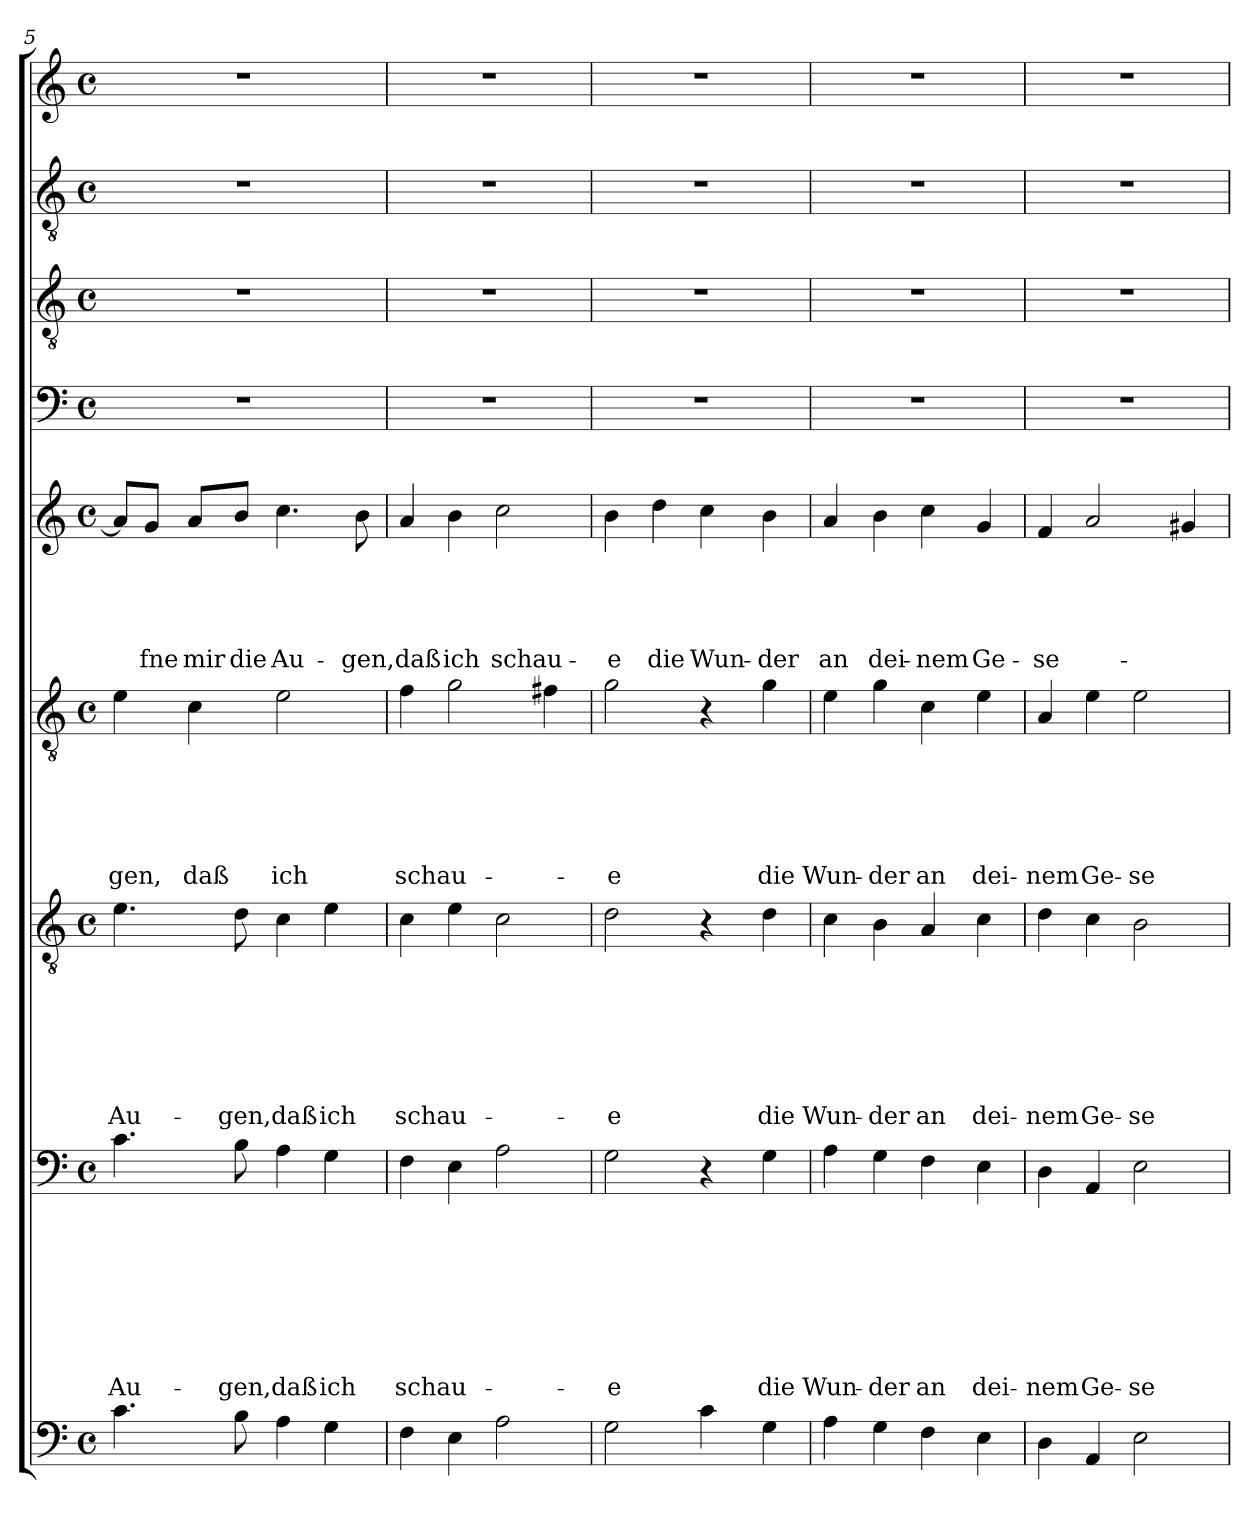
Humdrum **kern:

**kern	**kern	**text	**text	**text	**text	**text	**text	**text	**text	**kern	**text	**text	**text	**text	**text	**text	**text	**kern	**text	**text	**text	**text	**text	**text	**kern	**text	**text	**text	**text	**text	**kern	**kern	**kern	**kern
*part9	*part8	*part8	*part8	*part8	*part8	*part8	*part8	*part8	*part8	*part7	*part7	*part7	*part7	*part7	*part7	*part7	*part7	*part6	*part6	*part6	*part6	*part6	*part6	*part6	*part5	*part5	*part5	*part5	*part5	*part5	*part4	*part3	*part2	*part1
*staff9	*staff8	*staff8	*staff8	*staff8	*staff8	*staff8	*staff8	*staff8	*staff8	*staff7	*staff7	*staff7	*staff7	*staff7	*staff7	*staff7	*staff7	*staff6	*staff6	*staff6	*staff6	*staff6	*staff6	*staff6	*staff5	*staff5	*staff5	*staff5	*staff5	*staff5	*staff4	*staff3	*staff2	*staff1
*clefF4	*clefF4	*	*	*	*	*	*	*	*	*clefGv2	*	*	*	*	*	*	*	*clefGv2	*	*	*	*	*	*	*clefG2	*	*	*	*	*	*clefF4	*clefGv2	*clefGv2	*clefG2
*k[]	*k[]	*	*	*	*	*	*	*	*	*k[]	*	*	*	*	*	*	*	*k[]	*	*	*	*	*	*	*k[]	*	*	*	*	*	*k[]	*k[]	*k[]	*k[]
*C:	*C:	*	*	*	*	*	*	*	*	*C:	*	*	*	*	*	*	*	*C:	*	*	*	*	*	*	*C:	*	*	*	*	*	*C:	*C:	*C:	*C:
*M4/4	*M4/4	*	*	*	*	*	*	*	*	*M4/4	*	*	*	*	*	*	*	*M4/4	*	*	*	*	*	*	*M4/4	*	*	*	*	*	*M4/4	*M4/4	*M4/4	*M4/4
*met(c)	*met(c)	*	*	*	*	*	*	*	*	*met(c)	*	*	*	*	*	*	*	*met(c)	*	*	*	*	*	*	*met(c)	*	*	*	*	*	*met(c)	*met(c)	*met(c)	*met(c)
=5	=5	=5	=5	=5	=5	=5	=5	=5	=5	=5	=5	=5	=5	=5	=5	=5	=5	=5	=5	=5	=5	=5	=5	=5	=5	=5	=5	=5	=5	=5	=5	=5	=5	=5
!	!	!	!	!	!	!	!	!	!LO:LY:b	!	!	!	!	!	!	!	!LO:LY:b	!	!	!	!	!	!	!LO:LY:b	!	!	!	!	!	!	!	!	!	!
4.c\	4.c\	.	.	.	.	.	.	.	Au-	4.e\	.	.	.	.	.	.	Au-	4e\	.	.	.	.	.	-gen,	8a/L]	.	.	.	.	.	1r	1r	1r	1r
!	!	!	!	!	!	!	!	!	!	!	!	!	!	!	!	!	!	!	!	!	!	!	!	!	!	!	!	!	!	!LO:LY:b	!	!	!	!
.	.	.	.	.	.	.	.	.	.	.	.	.	.	.	.	.	.	.	.	.	.	.	.	.	8g/J	.	.	.	.	-fne	.	.	.	.
!	!	!	!	!	!	!	!	!	!	!	!	!	!	!	!	!	!	!	!	!	!	!	!	!LO:LY:b	!	!	!	!	!	!LO:LY:b	!	!	!	!
.	.	.	.	.	.	.	.	.	.	.	.	.	.	.	.	.	.	4c\	.	.	.	.	.	daß	8a/L	.	.	.	.	mir	.	.	.	.
!	!	!	!	!	!	!	!	!	!LO:LY:b	!	!	!	!	!	!	!	!LO:LY:b	!	!	!	!	!	!	!	!	!	!	!	!	!LO:LY:b	!	!	!	!
8B\	8B\	.	.	.	.	.	.	.	-gen,	8d\	.	.	.	.	.	.	-gen,	.	.	.	.	.	.	.	8b/J	.	.	.	.	die	.	.	.	.
!	!	!	!	!	!	!	!	!	!LO:LY:b	!	!	!	!	!	!	!	!LO:LY:b	!	!	!	!	!	!	!LO:LY:b	!	!	!	!	!	!LO:LY:b	!	!	!	!
4A\	4A\	.	.	.	.	.	.	.	daß	4c\	.	.	.	.	.	.	daß	2e\	.	.	.	.	.	ich	4.cc\	.	.	.	.	Au-	.	.	.	.
!	!	!	!	!	!	!	!	!	!LO:LY:b	!	!	!	!	!	!	!	!LO:LY:b	!	!	!	!	!	!	!	!	!	!	!	!	!	!	!	!	!
4G\	4G\	.	.	.	.	.	.	.	ich	4e\	.	.	.	.	.	.	ich	.	.	.	.	.	.	.	.	.	.	.	.	.	.	.	.	.
!	!	!	!	!	!	!	!	!	!	!	!	!	!	!	!	!	!	!	!	!	!	!	!	!	!	!	!	!	!	!LO:LY:b	!	!	!	!
.	.	.	.	.	.	.	.	.	.	.	.	.	.	.	.	.	.	.	.	.	.	.	.	.	8b\	.	.	.	.	-gen,	.	.	.	.
=6	=6	=6	=6	=6	=6	=6	=6	=6	=6	=6	=6	=6	=6	=6	=6	=6	=6	=6	=6	=6	=6	=6	=6	=6	=6	=6	=6	=6	=6	=6	=6	=6	=6	=6
!	!	!	!	!	!	!	!	!	!LO:LY:b	!	!	!	!	!	!	!	!LO:LY:b	!	!	!	!	!	!	!LO:LY:b	!	!	!	!	!	!LO:LY:b	!	!	!	!
4F\	4F\	.	.	.	.	.	.	.	schau-	4c\	.	.	.	.	.	.	schau-	4f\	.	.	.	.	.	schau-	4a/	.	.	.	.	daß	1r	1r	1r	1r
!	!	!	!	!	!	!	!	!	!	!	!	!	!	!	!	!	!	!	!	!	!	!	!	!	!	!	!	!	!	!LO:LY:b	!	!	!	!
4E\	4E\	.	.	.	.	.	.	.	.	4e\	.	.	.	.	.	.	.	2g\	.	.	.	.	.	.	4b\	.	.	.	.	ich	.	.	.	.
!	!	!	!	!	!	!	!	!	!	!	!	!	!	!	!	!	!	!	!	!	!	!	!	!	!	!	!	!	!	!LO:LY:b	!	!	!	!
2A\	2A\	.	.	.	.	.	.	.	.	2c\	.	.	.	.	.	.	.	.	.	.	.	.	.	.	2cc\	.	.	.	.	schau-	.	.	.	.
.	.	.	.	.	.	.	.	.	.	.	.	.	.	.	.	.	.	4f#X\	.	.	.	.	.	.	.	.	.	.	.	.	.	.	.	.
=7	=7	=7	=7	=7	=7	=7	=7	=7	=7	=7	=7	=7	=7	=7	=7	=7	=7	=7	=7	=7	=7	=7	=7	=7	=7	=7	=7	=7	=7	=7	=7	=7	=7	=7
!	!	!	!	!	!	!	!	!	!LO:LY:b	!	!	!	!	!	!	!	!LO:LY:b	!	!	!	!	!	!	!LO:LY:b	!	!	!	!	!	!LO:LY:b	!	!	!	!
2G\	2G\	.	.	.	.	.	.	.	-e	2d\	.	.	.	.	.	.	-e	2g\	.	.	.	.	.	-e	4b\	.	.	.	.	-e	1r	1r	1r	1r
!	!	!	!	!	!	!	!	!	!	!	!	!	!	!	!	!	!	!	!	!	!	!	!	!	!	!	!	!	!	!LO:LY:b	!	!	!	!
.	.	.	.	.	.	.	.	.	.	.	.	.	.	.	.	.	.	.	.	.	.	.	.	.	4dd\	.	.	.	.	die	.	.	.	.
!	!	!	!	!	!	!	!	!	!	!	!	!	!	!	!	!	!	!	!	!	!	!	!	!	!	!	!	!	!	!LO:LY:b	!	!	!	!
4c\	4r	.	.	.	.	.	.	.	.	4r	.	.	.	.	.	.	.	4r	.	.	.	.	.	.	4cc\	.	.	.	.	Wun-	.	.	.	.
!	!	!	!	!	!	!	!	!	!LO:LY:b	!	!	!	!	!	!	!	!LO:LY:b	!	!	!	!	!	!	!LO:LY:b	!	!	!	!	!	!LO:LY:b	!	!	!	!
4G\	4G\	.	.	.	.	.	.	.	die	4d\	.	.	.	.	.	.	die	4g\	.	.	.	.	.	die	4b\	.	.	.	.	-der	.	.	.	.
=8	=8	=8	=8	=8	=8	=8	=8	=8	=8	=8	=8	=8	=8	=8	=8	=8	=8	=8	=8	=8	=8	=8	=8	=8	=8	=8	=8	=8	=8	=8	=8	=8	=8	=8
!	!	!	!	!	!	!	!	!	!LO:LY:b	!	!	!	!	!	!	!	!LO:LY:b	!	!	!	!	!	!	!LO:LY:b	!	!	!	!	!	!LO:LY:b	!	!	!	!
4A\	4A\	.	.	.	.	.	.	.	Wun-	4c\	.	.	.	.	.	.	Wun-	4e\	.	.	.	.	.	Wun-	4a/	.	.	.	.	an	1r	1r	1r	1r
!	!	!	!	!	!	!	!	!	!LO:LY:b	!	!	!	!	!	!	!	!LO:LY:b	!	!	!	!	!	!	!LO:LY:b	!	!	!	!	!	!LO:LY:b	!	!	!	!
4G\	4G\	.	.	.	.	.	.	.	-der	4B\	.	.	.	.	.	.	-der	4g\	.	.	.	.	.	-der	4b\	.	.	.	.	dei-	.	.	.	.
!	!	!	!	!	!	!	!	!	!LO:LY:b	!	!	!	!	!	!	!	!LO:LY:b	!	!	!	!	!	!	!LO:LY:b	!	!	!	!	!	!LO:LY:b	!	!	!	!
4F\	4F\	.	.	.	.	.	.	.	an	4A/	.	.	.	.	.	.	an	4c\	.	.	.	.	.	an	4cc\	.	.	.	.	-nem	.	.	.	.
!	!	!	!	!	!	!	!	!	!LO:LY:b	!	!	!	!	!	!	!	!LO:LY:b	!	!	!	!	!	!	!LO:LY:b	!	!	!	!	!	!LO:LY:b	!	!	!	!
4E\	4E\	.	.	.	.	.	.	.	dei-	4c\	.	.	.	.	.	.	dei-	4e\	.	.	.	.	.	dei-	4g/	.	.	.	.	Ge-	.	.	.	.
=9	=9	=9	=9	=9	=9	=9	=9	=9	=9	=9	=9	=9	=9	=9	=9	=9	=9	=9	=9	=9	=9	=9	=9	=9	=9	=9	=9	=9	=9	=9	=9	=9	=9	=9
!	!	!	!	!	!	!	!	!	!LO:LY:b	!	!	!	!	!	!	!	!LO:LY:b	!	!	!	!	!	!	!LO:LY:b	!	!	!	!	!	!LO:LY:b	!	!	!	!
4D\	4D\	.	.	.	.	.	.	.	-nem	4d\	.	.	.	.	.	.	-nem	4A/	.	.	.	.	.	-nem	4f/	.	.	.	.	-se-	1r	1r	1r	1r
!	!	!	!	!	!	!	!	!	!LO:LY:b	!	!	!	!	!	!	!	!LO:LY:b	!	!	!	!	!	!	!LO:LY:b	!	!	!	!	!	!	!	!	!	!
4AA/	4AA/	.	.	.	.	.	.	.	Ge-	4c\	.	.	.	.	.	.	Ge-	4e\	.	.	.	.	.	Ge-	2a/	.	.	.	.	.	.	.	.	.
!	!	!	!	!	!	!	!	!	!LO:LY:b	!	!	!	!	!	!	!	!LO:LY:b	!	!	!	!	!	!	!LO:LY:b	!	!	!	!	!	!	!	!	!	!
2E\	2E\	.	.	.	.	.	.	.	-se-	2B\	.	.	.	.	.	.	-se-	2e\	.	.	.	.	.	-se-	.	.	.	.	.	.	.	.	.	.
.	.	.	.	.	.	.	.	.	.	.	.	.	.	.	.	.	.	.	.	.	.	.	.	.	4g#X/	.	.	.	.	.	.	.	.	.
=	=	=	=	=	=	=	=	=	=	=	=	=	=	=	=	=	=	=	=	=	=	=	=	=	=	=	=	=	=	=	=	=	=	=
*-	*-	*-	*-	*-	*-	*-	*-	*-	*-	*-	*-	*-	*-	*-	*-	*-	*-	*-	*-	*-	*-	*-	*-	*-	*-	*-	*-	*-	*-	*-	*-	*-	*-	*-
